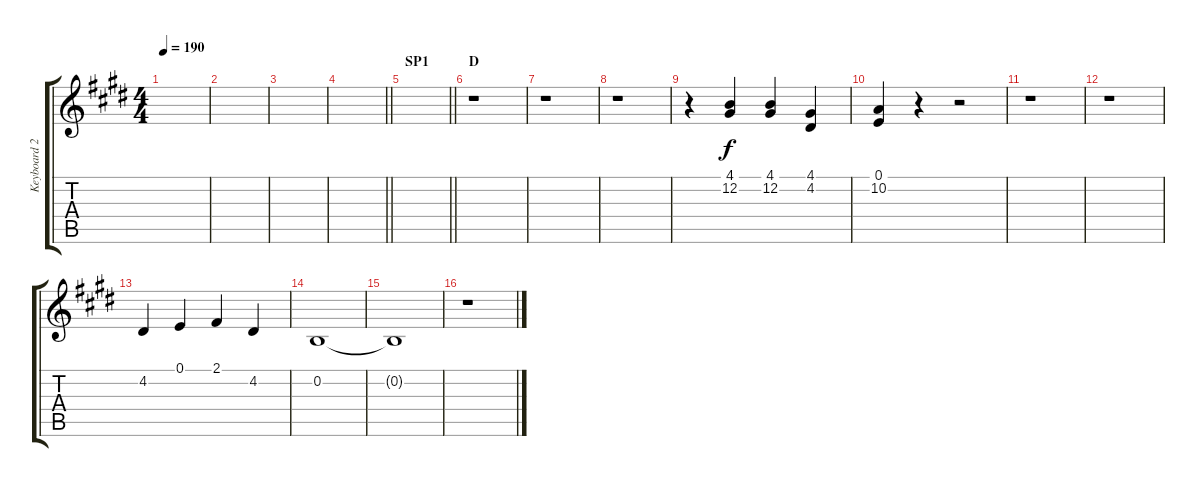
\track ("Keyboard 2" "Keyboard 2") {instrument drawbarorgan}
\staff {score tabs}
\tuning (E4 B3 G3 D3 A2 E2) {hide}
\ts (4 4)
\tempo 190
\clef g2
\ks e
|
|
|
\barLineRight lightlight
|
\section ("" "SP1")
\barLineRight lightlight
|
\section ("" "D")
r.1 |
r.1 |
r.1 |
r.4 (4.1 12.2).4 (4.1 12.2).4 (4.1 4.2).4 |
(0.1 10.2).4 r.4 r.2 |
r.1 |
r.1 |
4.2.4 0.1.4 2.1.4 4.2.4 |
0.2.1 |
0.2{t}.1 |
r.1
